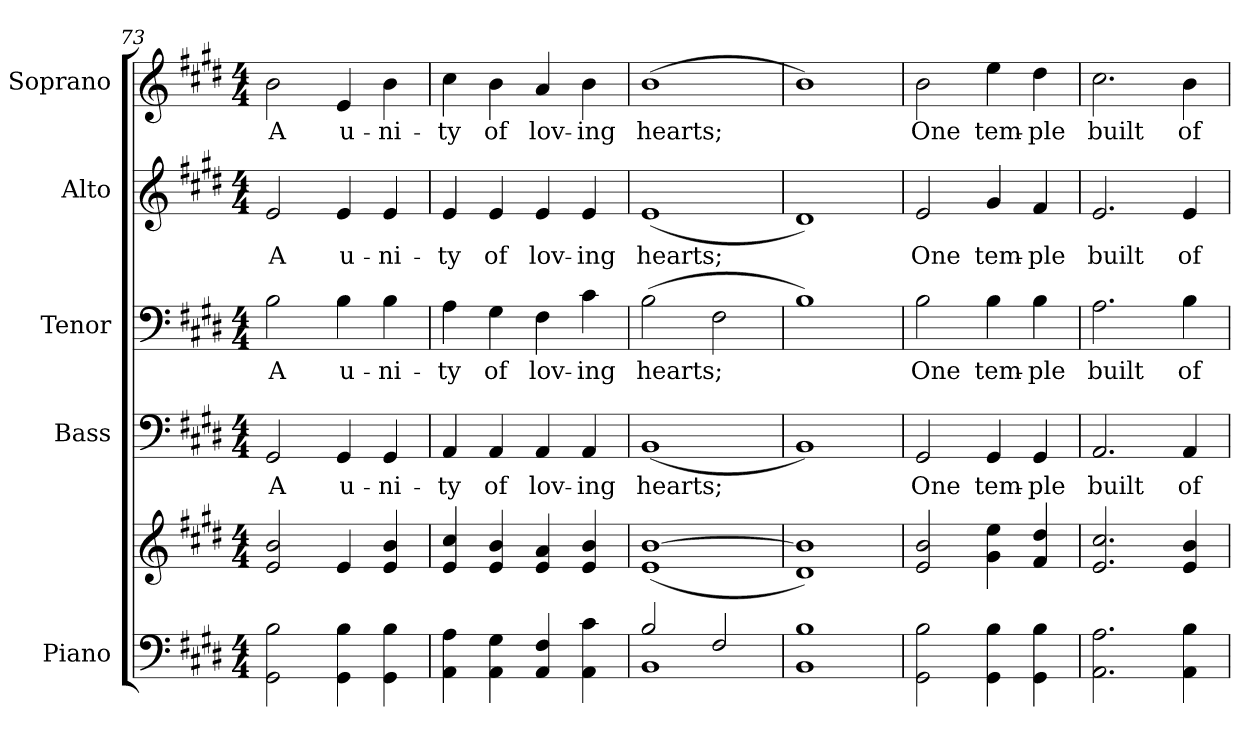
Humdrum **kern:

**kern	**kern	**kern	**text	**kern	**text	**kern	**text	**kern	**text
*part5	*part5	*part4	*part4	*part3	*part3	*part2	*part2	*part1	*part1
*staff6	*staff5	*staff4	*staff4	*staff3	*staff3	*staff2	*staff2	*staff1	*staff1
*I"Piano	*	*I"Bass	*	*I"Tenor	*	*I"Alto	*	*I"Soprano	*
*I'Pno.	*	*I'B.	*	*I'T.	*	*I'A.	*	*I'S.	*
*clefF4	*clefG2	*clefF4	*	*clefF4	*	*clefG2	*	*clefG2	*
*k[f#c#g#d#]	*k[f#c#g#d#]	*k[f#c#g#d#]	*	*k[f#c#g#d#]	*	*k[f#c#g#d#]	*	*k[f#c#g#d#]	*
*E:	*E:	*E:	*	*E:	*	*E:	*	*E:	*
*M4/4	*M4/4	*M4/4	*	*M4/4	*	*M4/4	*	*M4/4	*
=73	=73	=73	=73	=73	=73	=73	=73	=73	=73
!	!	!	!LO:LY:b:color=#000000	!	!	!	!	!	!
!	!	!	!	!	!LO:LY:b:color=#000000	!	!	!	!
!	!	!	!	!	!	!	!LO:LY:b:color=#000000	!	!
!	!	!	!	!	!	!	!	!	!LO:LY:b:color=#000000
2GG#i\ 2Bi	2ei/ 2bi	2GG#i/	A	2Bi\	A	2ei/	A	2bi\	A
!	!	!	!LO:LY:b:color=#000000	!	!	!	!	!	!
!	!	!	!	!	!LO:LY:b:color=#000000	!	!	!	!
!	!	!	!	!	!	!	!LO:LY:b:color=#000000	!	!
!	!	!	!	!	!	!	!	!	!LO:LY:b:color=#000000
4GG#i\ 4Bi	4ei/	4GG#i/	u-	4Bi\	u-	4ei/	u-	4ei/	u-
!	!	!	!LO:LY:b:color=#000000	!	!	!	!	!	!
!	!	!	!	!	!LO:LY:b:color=#000000	!	!	!	!
!	!	!	!	!	!	!	!LO:LY:b:color=#000000	!	!
!	!	!	!	!	!	!	!	!	!LO:LY:b:color=#000000
4GG#i\ 4Bi	4ei/ 4bi	4GG#i/	-ni-	4Bi\	-ni-	4ei/	-ni-	4bi\	-ni-
=74	=74	=74	=74	=74	=74	=74	=74	=74	=74
!	!	!	!LO:LY:b:color=#000000	!	!	!	!	!	!
!	!	!	!	!	!LO:LY:b:color=#000000	!	!	!	!
!	!	!	!	!	!	!	!LO:LY:b:color=#000000	!	!
!	!	!	!	!	!	!	!	!	!LO:LY:b:color=#000000
4AAi\ 4Ai	4ei/ 4cc#i	4AAi/	-ty	4Ai\	-ty	4ei/	-ty	4cc#i\	-ty
!	!	!	!LO:LY:b:color=#000000	!	!	!	!	!	!
!	!	!	!	!	!LO:LY:b:color=#000000	!	!	!	!
!	!	!	!	!	!	!	!LO:LY:b:color=#000000	!	!
!	!	!	!	!	!	!	!	!	!LO:LY:b:color=#000000
4AAi\ 4G#i	4ei/ 4bi	4AAi/	of	4G#i\	of	4ei/	of	4bi\	of
!	!	!	!LO:LY:b:color=#000000	!	!	!	!	!	!
!	!	!	!	!	!LO:LY:b:color=#000000	!	!	!	!
!	!	!	!	!	!	!	!LO:LY:b:color=#000000	!	!
!	!	!	!	!	!	!	!	!	!LO:LY:b:color=#000000
4AAi/ 4F#i	4ei/ 4ai	4AAi/	lov-	4F#i\	lov-	4ei/	lov-	4ai/	lov-
!	!	!	!LO:LY:b:color=#000000	!	!	!	!	!	!
!	!	!	!	!	!LO:LY:b:color=#000000	!	!	!	!
!	!	!	!	!	!	!	!LO:LY:b:color=#000000	!	!
!	!	!	!	!	!	!	!	!	!LO:LY:b:color=#000000
4AAi\ 4c#i	4ei/ 4bi	4AAi/	-ing	4c#i\	-ing	4ei/	-ing	4bi\	-ing
!!LO:PB:g=z
=75	=75	=75	=75	=75	=75	=75	=75	=75	=75
*^	*	*	*	*	*	*	*	*	*
!	!	!	!	!LO:LY:b:color=#000000	!	!	!	!	!	!
!	!	!	!	!	!	!LO:LY:b:color=#000000	!	!	!	!
!	!	!	!	!	!	!	!	!LO:LY:b:color=#000000	!	!
!	!	!	!	!	!	!	!	!	!	!LO:LY:b:color=#000000
2Bi/	1BBi	(1ei [>1bi	(1BBi	hearts;	(2Bi\	hearts;	(1ei	hearts;	(1bi	hearts;
2F#i/	.	.	.	.	2F#i\	.	.	.	.	.
=76	=76	=76	=76	=76	=76	=76	=76	=76	=76	=76
1Bi	1BBi	1d#i 1bi])	1BBi)	.	1Bi)	.	1d#i)	.	1bi)	.
*v	*v	*	*	*	*	*	*	*	*	*
=77	=77	=77	=77	=77	=77	=77	=77	=77	=77
*^	*	*	*	*	*	*	*	*	*
!	!	!	!	!LO:LY:b:color=#000000	!	!	!	!	!	!
*v	*v	*	*	*	*	*	*	*	*	*
*^	*	*	*	*	*	*	*	*	*
!	!	!	!	!	!	!LO:LY:b:color=#000000	!	!	!	!
*v	*v	*	*	*	*	*	*	*	*	*
*^	*	*	*	*	*	*	*	*	*
!	!	!	!	!	!	!	!	!LO:LY:b:color=#000000	!	!
*v	*v	*	*	*	*	*	*	*	*	*
*^	*	*	*	*	*	*	*	*	*
!	!	!	!	!	!	!	!	!	!	!LO:LY:b:color=#000000
*v	*v	*	*	*	*	*	*	*	*	*
2GG#i\ 2Bi	2ei/ 2bi	2GG#i/	One	2Bi\	One	2ei/	One	2bi\	One
!	!	!	!LO:LY:b:color=#000000	!	!	!	!	!	!
!	!	!	!	!	!LO:LY:b:color=#000000	!	!	!	!
!	!	!	!	!	!	!	!LO:LY:b:color=#000000	!	!
!	!	!	!	!	!	!	!	!	!LO:LY:b:color=#000000
4GG#i\ 4Bi	4g#i\ 4eei	4GG#i/	tem-	4Bi\	tem-	4g#i/	tem-	4eei\	tem-
!	!	!	!LO:LY:b:color=#000000	!	!	!	!	!	!
!	!	!	!	!	!LO:LY:b:color=#000000	!	!	!	!
!	!	!	!	!	!	!	!LO:LY:b:color=#000000	!	!
!	!	!	!	!	!	!	!	!	!LO:LY:b:color=#000000
4GG#i\ 4Bi	4f#i/ 4dd#i	4GG#i/	-ple	4Bi\	-ple	4f#i/	-ple	4dd#i\	-ple
!!LO:PB:g=z
=78	=78	=78	=78	=78	=78	=78	=78	=78	=78
!	!	!	!LO:LY:b:color=#000000	!	!	!	!	!	!
!	!	!	!	!	!LO:LY:b:color=#000000	!	!	!	!
!	!	!	!	!	!	!	!LO:LY:b:color=#000000	!	!
!	!	!	!	!	!	!	!	!	!LO:LY:b:color=#000000
2.AAi\ 2.Ai	2.ei/ 2.cc#i	2.AAi/	built	2.Ai\	built	2.ei/	built	2.cc#i\	built
!	!	!	!LO:LY:b:color=#000000	!	!	!	!	!	!
!	!	!	!	!	!LO:LY:b:color=#000000	!	!	!	!
!	!	!	!	!	!	!	!LO:LY:b:color=#000000	!	!
!	!	!	!	!	!	!	!	!	!LO:LY:b:color=#000000
4AAi\ 4Bi	4ei/ 4bi	4AAi/	of	4Bi\	of	4ei/	of	4bi\	of
=	=	=	=	=	=	=	=	=	=
*-	*-	*-	*-	*-	*-	*-	*-	*-	*-
